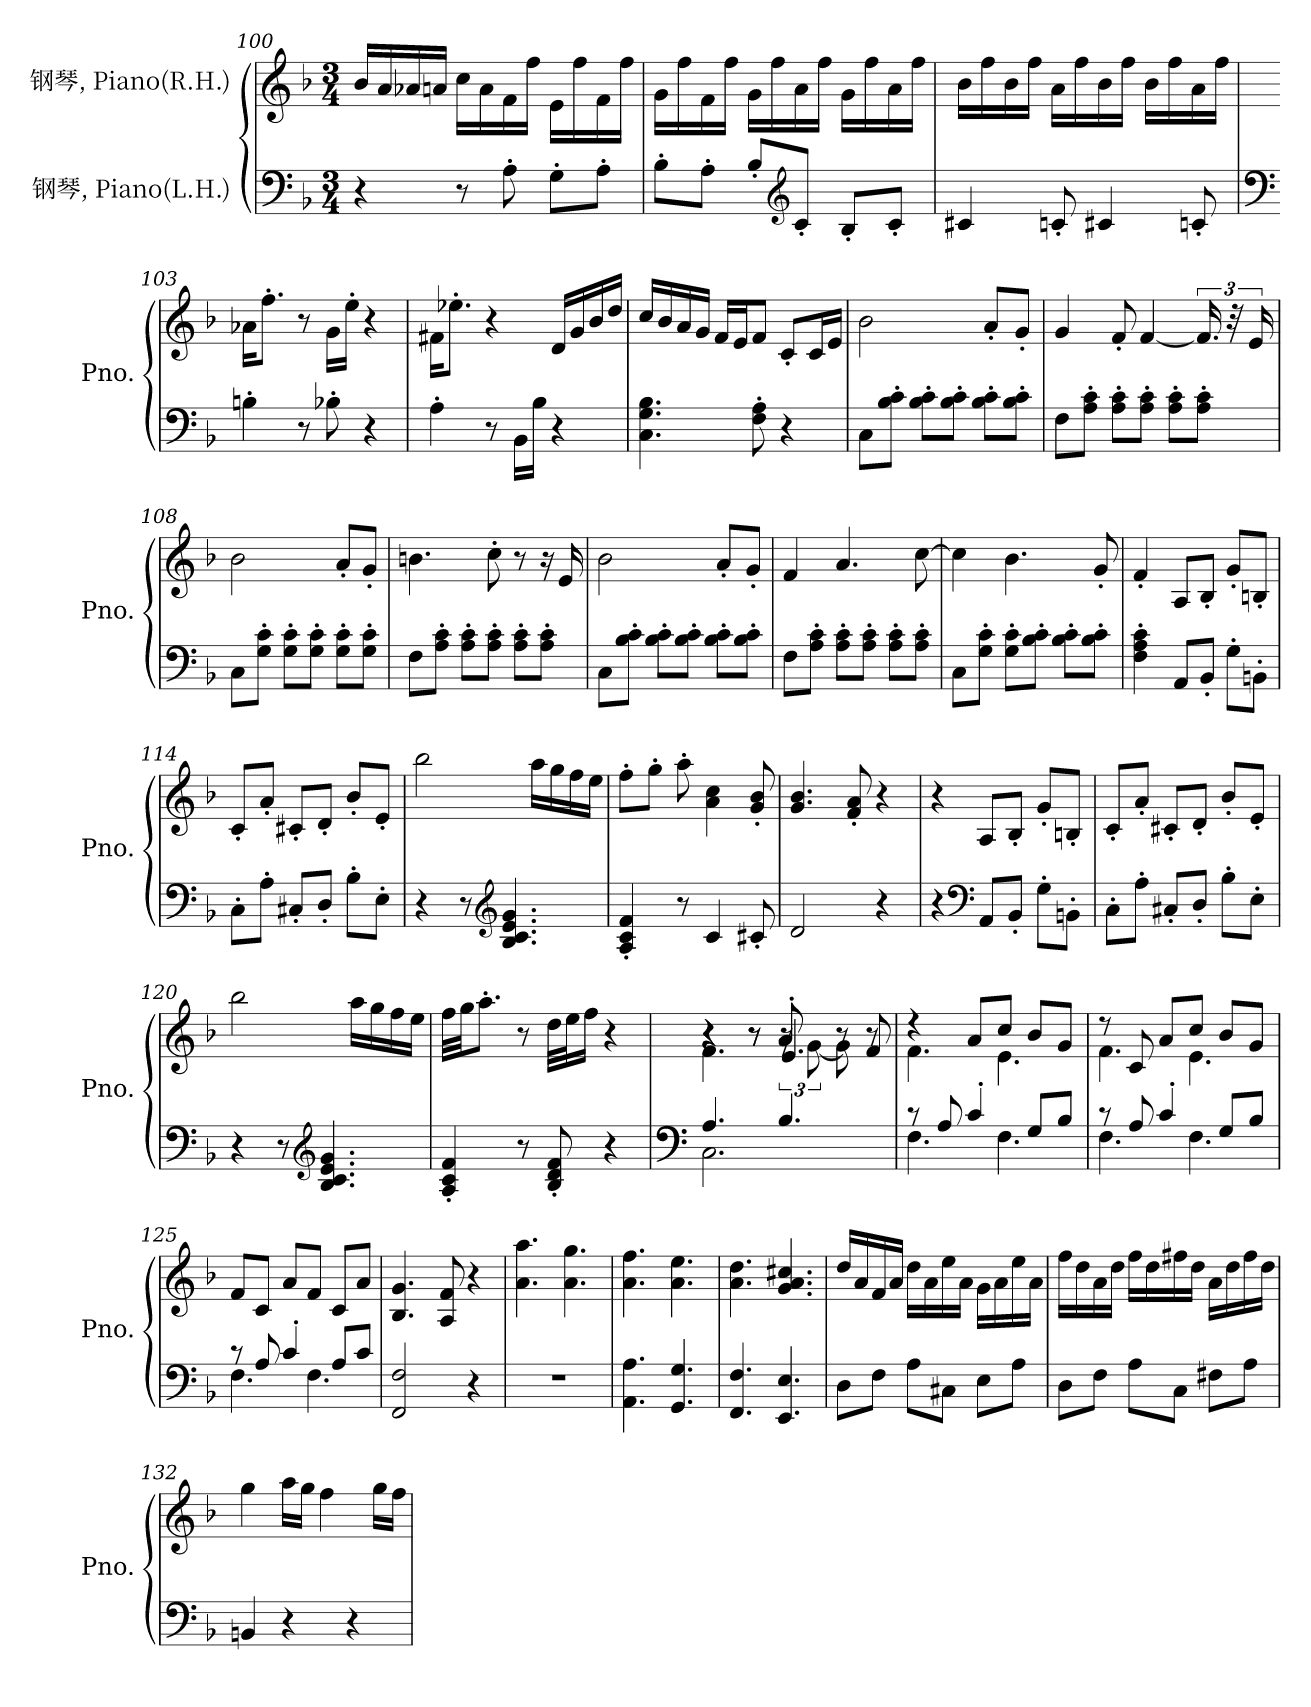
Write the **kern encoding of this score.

**kern	**kern
*part2	*part1
*staff2	*staff1
*I"钢琴, Piano(L.H.)	*I"钢琴, Piano(R.H.)
*I'Pno.	*I'Pno.
!!LO:LB:g=z
*clefF4	*clefG2
*k[b-]	*k[b-]
*M3/4	*M3/4
*MM138	*MM138
=100	=100
4r	16b-/LL
.	16a/
*	*MM134
.	16a-X/
.	16an/JJ
*	*MM130
8r	16cc\LL
*	*MM121
.	16a\
*	*MM126
8A'\	16f\
*	*MM130
.	16ff\JJ
*	*MM134
8G'\L	16e\LL
.	16ff\
8A'\J	16f\
.	16ff\JJ
=101	=101
*	*MM130
8B-'\L	16g\LL
.	16ff\
*	*MM138
8A'\J	16f\
.	16ff\JJ
*	*MM134
8B-'/L	16g\LL
.	16ff\
*clefG2	*
*	*MM130
8c'/J	16a\
.	16ff\JJ
*	*MM138
8B-'/L	16g\LL
.	16ff\
*	*MM134
8c'/J	16a\
*	*MM105
.	16ff\JJ
=102	=102
*	*MM134
4c#X/	16b-\LL
.	16ff\
*	*MM138
.	16b-\
.	16ff\JJ
*	*MM130
8cn'/	16a\LL
*	*MM115
.	16ff\
*	*MM134
4c#X/	16b-\
.	16ff\JJ
*	*MM138
.	16b-\LL
.	16ff\
*	*MM130
8cn'/	16a\
.	16ff\JJ
!!LO:LB:g=z
=103	=103
*clefF4	*
*	*MM115
4Bn'\	16a-X\KL
*	*MM136
.	8.ff'\J
8r	8r
*	*MM109
8B-X'\	16g\LL
*	*MM130
.	16ee'\JJ
*	*MM121
4r	4r
=104	=104
*	*MM105
4A'\	16f#X\KL
*	*MM126
.	8.ee-X'\J
8r	4r
16BB-\LL	.
16B-\JJ	.
*	*MM134
4r	16d/LL
.	16g/
*	*MM130
.	16b-/
.	16dd/JJ
=105	=105
*	*MM126
4.C\ 4.G\ 4.B-\	16cc/LL
.	16b-/
*	*MM130
.	16a/
.	16g/JJ
*	*MM134
.	16f/LL
*	*MM121
.	16e/J
*	*MM126
8F\' 8A\'	8f/J
*	*MM105
4r	8c'/L
*	*MM121
.	16c/L
.	16e/JJ
=106	=106
*	*MM126
8C\L	2b-\
8B-\' 8c\'J	.
8B-\' 8c\'L	.
8B-\' 8c\'J	.
*	*MM130
8B-\' 8c\'L	8a'/L
*	*MM126
8B-\' 8c\'J	8g'/J
!!LO:LB:g=z
=107	=107
8F\L	4g/
8A\' 8c\'J	.
*	*MM121
8A\' 8c\'L	8f'/
*	*MM126
8A\' 8c\'J	[4f/
8A\' 8c\'L	.
*	*MM121
8A\' 8c\'J	24.f/]
.	48r
.	24e/
=108	=108
*	*MM126
8C\L	2b-\
8G\' 8c\'J	.
8G\' 8c\'L	.
8G\' 8c\'J	.
*	*MM130
8G\' 8c\'L	8a'/L
*	*MM126
8G\' 8c\'J	8g'/J
=109	=109
*	*MM130
8F\L	4.bn\
8A\' 8c\'J	.
8A\' 8c\'L	.
8A\' 8c\'J	8cc'\
*	*MM134
8A\' 8c\'L	8r
*	*MM126
8A\' 8c\'J	16r
.	16e/
=110	=110
8C\L	2b-\
8B-\' 8c\'J	.
8B-\' 8c\'L	.
8B-\' 8c\'J	.
*	*MM130
8B-\' 8c\'L	8a'/L
*	*MM126
8B-\' 8c\'J	8g'/J
!!LO:PB:g=z
=111	=111
8F\L	4f/
8A\' 8c\'J	.
*	*MM130
8A\' 8c\'L	4.a/
8A\' 8c\'J	.
8A\' 8c\'L	.
*	*MM126
8A\' 8c\'J	[8cc\
=112	=112
*	*MM130
8C\L	4cc\]
8G\' 8c\'J	.
*	*MM126
8G\' 8c\'L	4.b-\
8B-\' 8c\'J	.
8B-\' 8c\'L	.
*	*MM111
8B-\' 8c\'J	8g'/
=113	=113
*	*MM126
4F\' 4A\' 4c\'	4f'/
*	*MM126
8AA/L	8A/L
*	*MM121
8BB-'/J	8B-'/J
*	*MM134
8G'\L	8g'/L
*	*MM126
8BBn'\J	8Bn'/J
=114	=114
*	*MM130
8C'\L	8c'/L
*	*MM138
8A'\J	8a'/J
*	*MM126
8C#X'/L	8c#X'/L
*	*MM130
8D'/J	8d'/J
*	*MM134
8B-'\L	8b-'/L
*	*MM84
8E'\J	8e'/J
=115	=115
*	*MM126
4r	2bb-\
8r	.
*clefG2	*
4.B-/ 4.c/ 4.e/ 4.g/	.
*	*MM130
.	16aa\LL
*	*MM138
.	16gg\
*	*MM134
.	16ff\
*	*MM126
.	16ee\JJ
!!LO:LB:g=z
=116	=116
*	*MM130
4A/' 4c/' 4f/'	8ff'\L
*	*MM121
.	8gg'\J
*	*MM105
8r	8aa'\
*	*MM130
4c/	4a\ 4cc\
*	*MM121
8c#X'/	8g/' 8b-/'
=117	=117
*	*MM111
2d/	4.g/ 4.b-/
*	*MM115
.	8f/' 8a/'
*	*MM126
4r	4r
=118	=118
*	*MM132
4r	4r
*clefF4	*
*	*MM126
8AA/L	8A/L
*	*MM121
8BB-'/J	8B-'/J
*	*MM134
8G'\L	8g'/L
*	*MM126
8BBn'\J	8Bn'/J
=119	=119
*	*MM130
8C'\L	8c'/L
*	*MM138
8A'\J	8a'/J
*	*MM126
8C#X'/L	8c#X'/L
*	*MM130
8D'/J	8d'/J
*	*MM134
8B-'\L	8b-'/L
*	*MM84
8E'\J	8e'/J
=120	=120
*	*MM126
4r	2bb-\
8r	.
*clefG2	*
4.B-/ 4.c/ 4.e/ 4.g/	.
*	*MM130
.	16aa\LL
*	*MM134
.	16gg\
*	*MM130
.	16ff\
*	*MM121
.	16ee\JJ
!!LO:LB:g=z
=121	=121
*	*MM84
4A/' 4c/' 4f/'	32ff\LLL
*	*MM101
.	32gg\JJ
*	*MM130
.	8.aa'\J
8r	8r
*	*MM90
8B-/' 8d/' 8f/'	32dd\LLL
*	*MM105
.	32ee\J
*	*MM130
.	16ff\JJ
*	*MM126
4r	4r
=122	=122
*clefF4	*
*	*MM121
*^	*^
*	*	*	*^
4.A/	2.C\	4r	4.f\	4r
.	.	8r	.	8r
*	*	*MM105	*	*
4.B-/	.	8a'/	24r	4.e/
*	*	*MM115	*	*
.	.	.	[12g\	.
.	.	8r	8g\]	.
*	*	*MM105	*	*
.	.	8f/	8r	.
*	*	*v	*v	*v
=123	=123	=123
*	*	*MM126
*	*	*^
8r	4.F\	4r	4.f\
8A/	.	.	.
*	*	*MM134	*
4c'/	.	8a/L	.
*	*	*MM126	*
.	4.F\	8cc/J	4.e\
*	*	*MM130	*
8G/L	.	8b-/L	.
*	*	*MM121	*
8B-/J	.	8g/J	.
=124	=124	=124	=124
*	*	*MM126	*
8r	4.F\	8r	4.f\
*	*	*MM130	*
8A/	.	8c/	.
*	*	*MM121	*
4c'/	.	8a/L	.
*	*	*MM126	*
.	4.F\	8cc/J	4.e\
*	*	*MM121	*
8G/L	.	8b-/L	.
*	*	*MM115	*
8B-/J	.	8g/J	.
*	*	*v	*v
!!LO:LB:g=z
=125	=125	=125
*	*	*MM119
8r	4.F\	8f/L
*	*	*MM124
8A/	.	8c/J
*	*	*MM115
4c'/	.	8a/L
*	*	*MM121
.	4.F\	8f/J
*	*	*MM117
8A/L	.	8c/L
*	*	*MM94
8c/J	.	8a/J
*v	*v	*
=126	=126
*	*MM105
2FF/ 2F/	4.B-/ 4.g/
*	*MM115
.	8A/ 8f/
*	*MM94
4r	4r
=127	=127
*	*MM111
2.r	4.a\ 4.aa\
*	*MM115
.	4.a\ 4.gg\
=128	=128
4.AA\ 4.A\	4.a\ 4.ff\
4.GG/ 4.G/	4.a\ 4.ee\
=129	=129
4.FF/ 4.F/	4.a\ 4.dd\
*	*MM105
4.EE/ 4.E/	4.g/ 4.a/ 4.cc#X/
=130	=130
*	*MM121
8D\L	16dd/LL
*	*MM130
.	16a/
*	*MM134
8F\J	16f/
.	16a/JJ
*	*MM130
8A\L	16dd\LL
.	16a\
*	*MM134
8C#X\J	16ee\
.	16a\JJ
*	*MM138
8E\L	16g\LL
.	16a\
*	*MM130
8A\J	16ee\
.	16a\JJ
!!LO:LB:g=z
=131	=131
*	*MM134
8D\L	16ff\LL
.	16dd\
*	*MM138
8F\J	16a\
.	16dd\JJ
*	*MM130
8A\L	16ff\LL
.	16dd\
*	*MM134
8C\J	16ff#X\
.	16dd\JJ
*	*MM130
8F#X\L	16a\LL
.	16dd\
*	*MM121
8A\J	16ff#\
.	16dd\JJ
=132	=132
*	*MM105
4BBn/	4gg\
*	*MM130
4r	16aa\LL
*	*MM132
.	16gg\JJ
*	*MM115
.	4ff\
4r	.
*	*MM130
.	16gg\LL
*	*MM134
.	16ff\JJ
=	=
*-	*-
